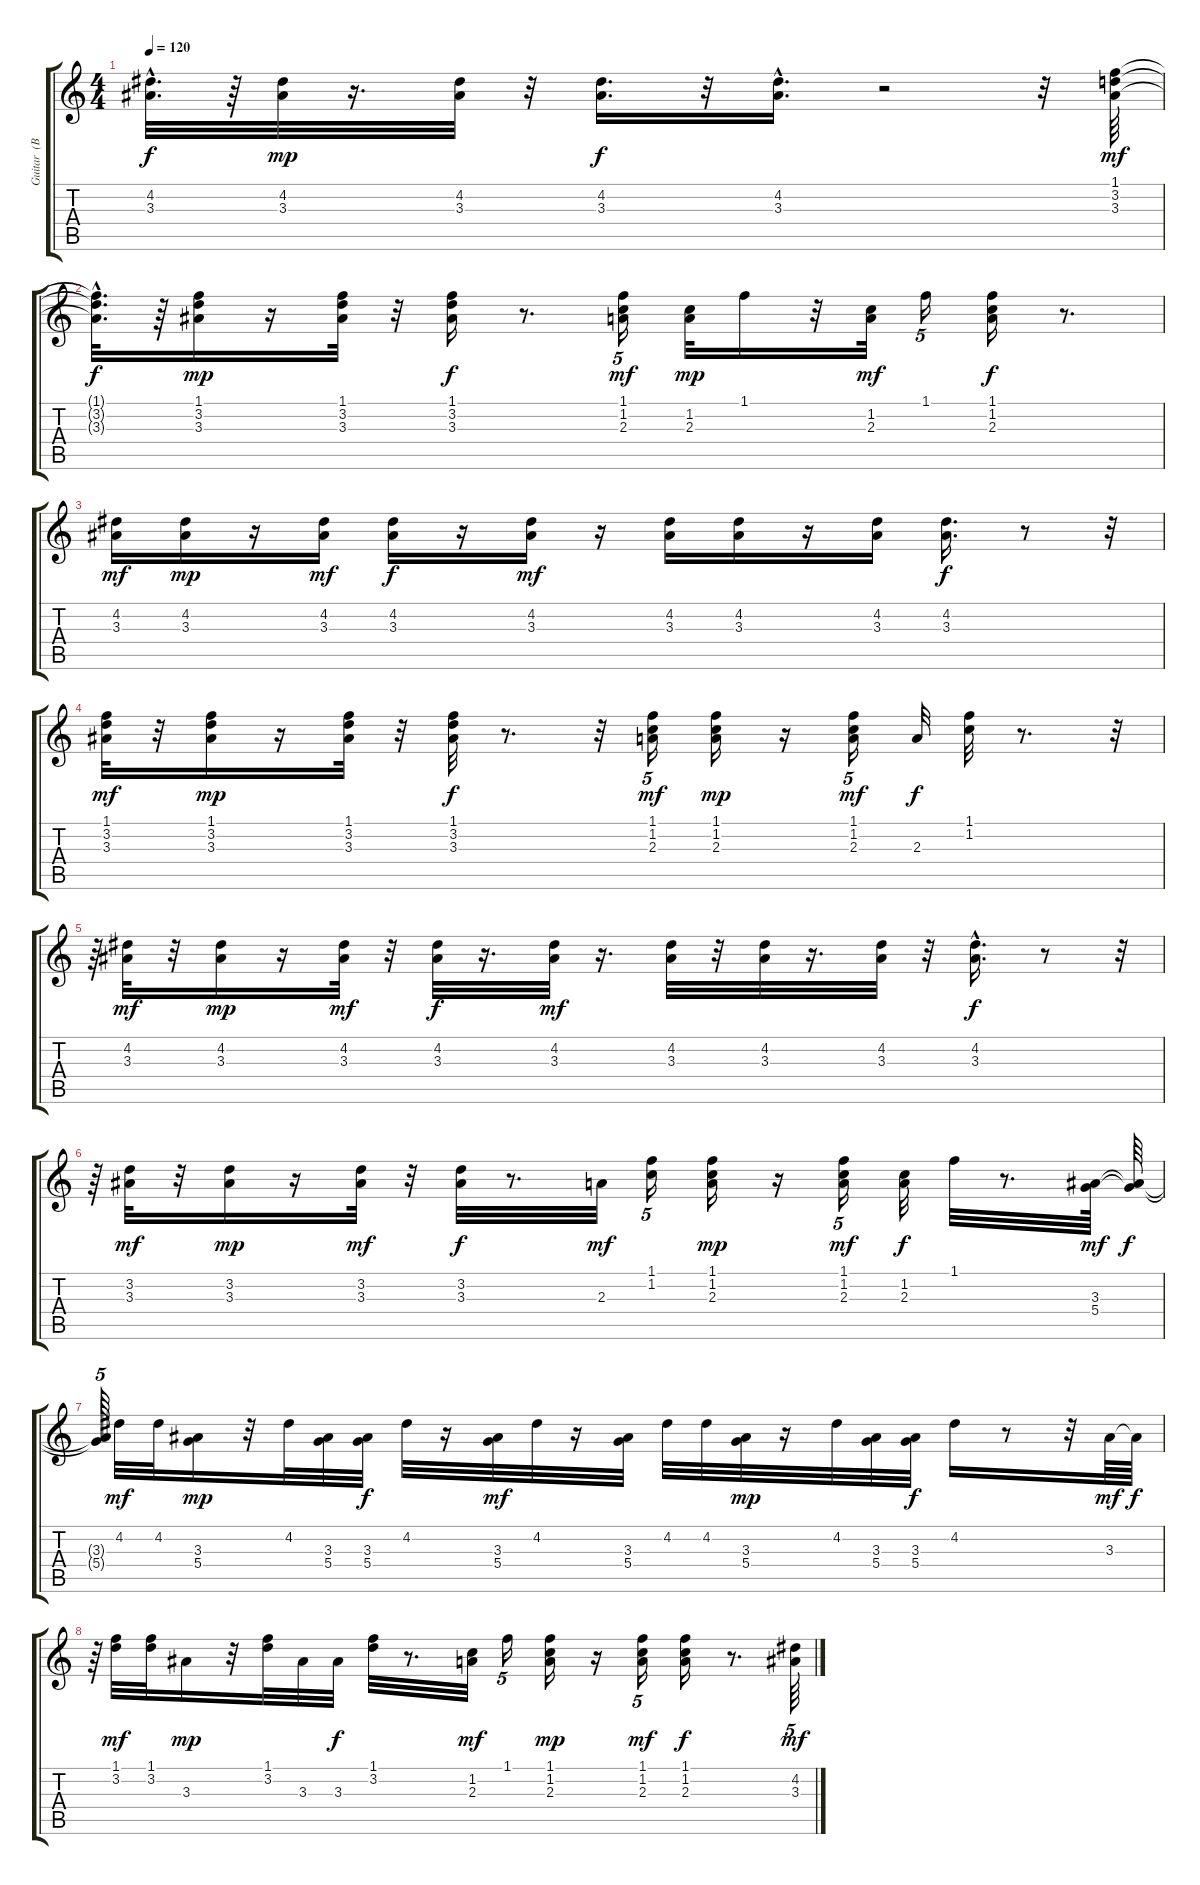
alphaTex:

\track ("Guitar  (BB)" "Guitar  (B") {instrument acousticguitarsteel}
\staff {score tabs}
\tuning (E4 B3 G3 D3 A2 E2) {hide}
\ts (4 4)
\tempo 120
\clef g2
\ks c
(4.2{hac t} 3.3{hac t}).32{d dy f} r.64 (4.2 3.3).32{dy mp} r.16{d} (4.2 3.3).32 r.32 (4.2 3.3).16{d dy f} r.32 (4.2{hac} 3.3{hac}).16{d} r.2 r.32 (1.1 3.2 3.3).64{dy mf} |
(1.1{t} 3.2{hac t} 3.3{hac t}).32{d dy f} r.64 (1.1 3.2 3.3).16{dy mp} r.16 (1.1 3.2 3.3).32 r.32 (1.1 3.2 3.3).16{dy f} r.8{d} (1.1 1.2 2.3).16{tu (5 4) dy mf} (1.2 2.3).32{dy mp} 1.1.16 r.32 (1.2 2.3).32{dy mf} 1.1.16{tu (5 4)} (1.1 1.2 2.3).16{dy f} r.8{d} |
(4.2 3.3).16{dy mf} (4.2 3.3).16{dy mp} r.16 (4.2 3.3).16{dy mf} (4.2 3.3).16{dy f} r.16 (4.2 3.3).16{dy mf} r.16 (4.2 3.3).16 (4.2 3.3).16 r.16 (4.2 3.3).16 (4.2 3.3).16{d dy f} r.8 r.32 |
(1.1 3.2 3.3).32{dy mf} r.32 (1.1 3.2 3.3).16{dy mp} r.16 (1.1 3.2 3.3).32 r.32 (1.1 3.2 3.3).32{dy f} r.8{d} r.32 (1.1 1.2 2.3).16{tu (5 4) dy mf} (1.1 1.2 2.3).16{dy mp} r.16 (1.1 1.2 2.3).16{tu (5 4) dy mf} 2.3.32{dy f} (1.1 1.2).32 r.8{d} r.32{tu (5 4)} |
r.64 (4.2 3.3).32{dy mf} r.32 (4.2 3.3).16{dy mp} r.16 (4.2 3.3).32{dy mf} r.32 (4.2 3.3).32{dy f} r.16{d} (4.2 3.3).32{dy mf} r.16{d} (4.2 3.3).32 r.32 (4.2 3.3).32 r.16{d} (4.2 3.3).32 r.32 (4.2 3.3{hac}).16{d dy f} r.8 r.32{tu (5 4)} |
r.64 (3.2 3.3).32{dy mf} r.32 (3.2 3.3).16{dy mp} r.16 (3.2 3.3).32{dy mf} r.32 (3.2 3.3).32{dy f} r.8{d} 2.3.32{dy mf} (1.1 1.2).16{tu (5 4)} (1.1 1.2 2.3).16{dy mp} r.16 (1.1 1.2 2.3).16{tu (5 4) dy mf} (1.2 2.3).32{dy f} 1.1.32 r.8{d} (3.3 5.4).64{dy mf} (3.3{t} 5.4{t}).64{dy f} |
(3.3{t} 5.4{t}).64{tu (5 4)} 4.2.32{dy mf} 4.2.32 (3.3 5.4).16{dy mp} r.32 4.2.32 (3.3 5.4).32 (3.3 5.4).32{dy f} 4.2.32 r.16 (3.3 5.4).32{dy mf} 4.2.32 r.16 (3.3 5.4).32 4.2.32 4.2.32 (3.3 5.4).32{dy mp} r.16 4.2.32 (3.3 5.4).32 (3.3 5.4).32{dy f} 4.2.16 r.8 r.32 3.3.64{dy mf} 3.3{t}.64{dy f} |
r.64{tu (5 4)} (1.1 3.2).32{dy mf} (1.1 3.2).32 3.3.16{dy mp} r.32 (1.1 3.2).32 3.3.32 3.3.32{dy f} (1.1 3.2).32 r.8{d} (1.2 2.3).32{dy mf} 1.1.16{tu (5 4)} (1.1 1.2 2.3).16{dy mp} r.16 (1.1 1.2 2.3).16{tu (5 4) dy mf} (1.1 1.2 2.3).16{dy f} r.8{d} (4.2 3.3).64{tu (5 4) dy mf}
